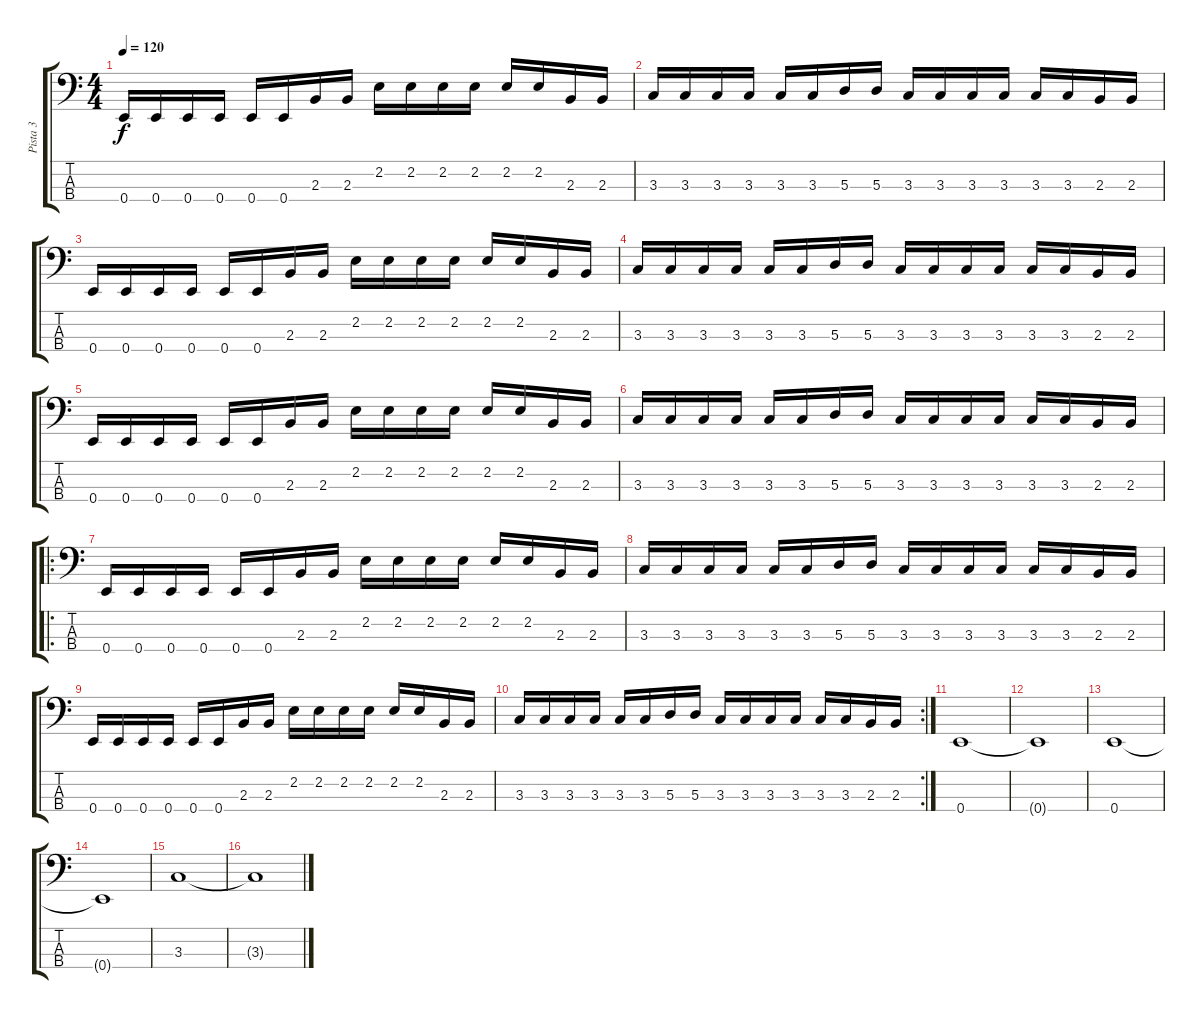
\track ("Pista 3" "Pista 3") {instrument electricbassfinger}
\staff {score tabs}
\tuning (G2 D2 A1 E1) {hide}
\ts (4 4)
\tempo 120
\clef f4
\ks c
0.4.16{dy f} 0.4.16 0.4.16 0.4.16 0.4.16 0.4.16 2.3.16 2.3.16 2.2.16 2.2.16 2.2.16 2.2.16 2.2.16 2.2.16 2.3.16 2.3.16 |
3.3.16 3.3.16 3.3.16 3.3.16 3.3.16 3.3.16 5.3.16 5.3.16 3.3.16 3.3.16 3.3.16 3.3.16 3.3.16 3.3.16 2.3.16 2.3.16 |
0.4.16 0.4.16 0.4.16 0.4.16 0.4.16 0.4.16 2.3.16 2.3.16 2.2.16 2.2.16 2.2.16 2.2.16 2.2.16 2.2.16 2.3.16 2.3.16 |
3.3.16 3.3.16 3.3.16 3.3.16 3.3.16 3.3.16 5.3.16 5.3.16 3.3.16 3.3.16 3.3.16 3.3.16 3.3.16 3.3.16 2.3.16 2.3.16 |
0.4.16 0.4.16 0.4.16 0.4.16 0.4.16 0.4.16 2.3.16 2.3.16 2.2.16 2.2.16 2.2.16 2.2.16 2.2.16 2.2.16 2.3.16 2.3.16 |
3.3.16 3.3.16 3.3.16 3.3.16 3.3.16 3.3.16 5.3.16 5.3.16 3.3.16 3.3.16 3.3.16 3.3.16 3.3.16 3.3.16 2.3.16 2.3.16 |
\ro
0.4.16 0.4.16 0.4.16 0.4.16 0.4.16 0.4.16 2.3.16 2.3.16 2.2.16 2.2.16 2.2.16 2.2.16 2.2.16 2.2.16 2.3.16 2.3.16 |
3.3.16 3.3.16 3.3.16 3.3.16 3.3.16 3.3.16 5.3.16 5.3.16 3.3.16 3.3.16 3.3.16 3.3.16 3.3.16 3.3.16 2.3.16 2.3.16 |
0.4.16 0.4.16 0.4.16 0.4.16 0.4.16 0.4.16 2.3.16 2.3.16 2.2.16 2.2.16 2.2.16 2.2.16 2.2.16 2.2.16 2.3.16 2.3.16 |
\rc 2
3.3.16 3.3.16 3.3.16 3.3.16 3.3.16 3.3.16 5.3.16 5.3.16 3.3.16 3.3.16 3.3.16 3.3.16 3.3.16 3.3.16 2.3.16 2.3.16 |
0.4.1 |
0.4{t}.1 |
0.4.1 |
0.4{t}.1 |
3.3.1 |
3.3{t}.1
